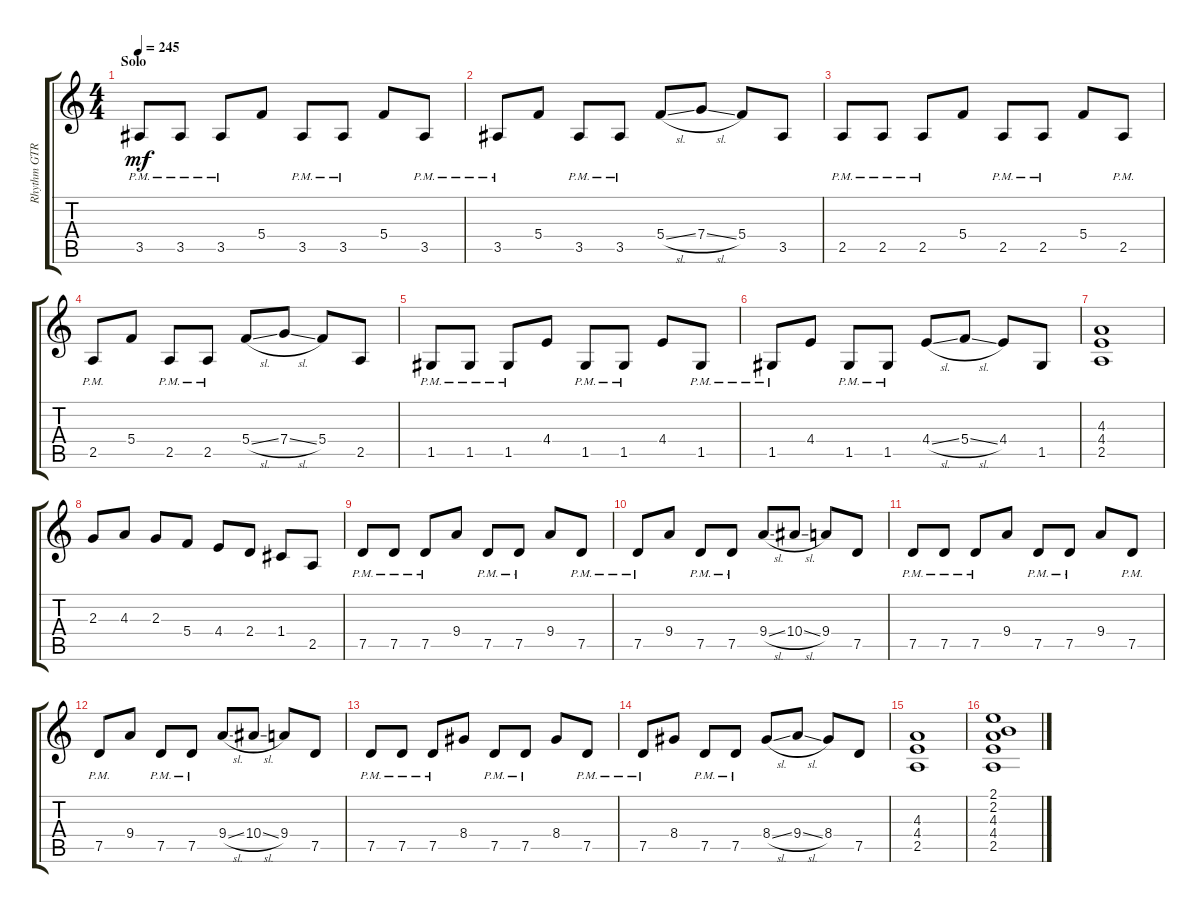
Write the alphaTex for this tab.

\track ("Rhythm GTR 2" "Rhythm GTR") {instrument distortionguitar}
\staff {score tabs}
\tuning (D4 A3 F3 C3 G2 D2) {hide}
\ts (4 4)
\section ("" "Solo")
\tempo 245
\clef g2
\ks aminor
3.5{pm}.8{dy mf} 3.5{pm}.8 3.5{pm}.8 5.4.8 3.5{pm}.8 3.5{pm}.8 5.4.8 3.5{pm}.8 |
3.5{pm}.8 5.4.8 3.5{pm}.8 3.5{pm}.8 5.4{sl}.8 7.4{sl}.8 5.4.8 3.5.8 |
2.5{pm}.8 2.5{pm}.8 2.5{pm}.8 5.4.8 2.5{pm}.8 2.5{pm}.8 5.4.8 2.5{pm}.8 |
2.5{pm}.8 5.4.8 2.5{pm}.8 2.5{pm}.8 5.4{sl}.8 7.4{sl}.8 5.4.8 2.5.8 |
1.5{pm}.8 1.5{pm}.8 1.5{pm}.8 4.4.8 1.5{pm}.8 1.5{pm}.8 4.4.8 1.5{pm}.8 |
1.5{pm}.8 4.4.8 1.5{pm}.8 1.5{pm}.8 4.4{sl}.8 5.4{sl}.8 4.4.8 1.5.8 |
(4.3 4.4 2.5).1 |
2.3.8 4.3.8 2.3.8 5.4.8 4.4.8 2.4.8 1.4.8 2.5.8 |
7.5{pm}.8 7.5{pm}.8 7.5{pm}.8 9.4.8 7.5{pm}.8 7.5{pm}.8 9.4.8 7.5{pm}.8 |
7.5{pm}.8 9.4.8 7.5{pm}.8 7.5{pm}.8 9.4{sl}.8 10.4{sl}.8 9.4.8 7.5.8 |
7.5{pm}.8 7.5{pm}.8 7.5{pm}.8 9.4.8 7.5{pm}.8 7.5{pm}.8 9.4.8 7.5{pm}.8 |
7.5{pm}.8 9.4.8 7.5{pm}.8 7.5{pm}.8 9.4{sl}.8 10.4{sl}.8 9.4.8 7.5.8 |
7.5{pm}.8 7.5{pm}.8 7.5{pm}.8 8.4.8 7.5{pm}.8 7.5{pm}.8 8.4.8 7.5{pm}.8 |
7.5{pm}.8 8.4.8 7.5{pm}.8 7.5{pm}.8 8.4{sl}.8 9.4{sl}.8 8.4.8 7.5.8 |
(4.3 4.4 2.5).1 |
(2.1 2.2 4.3 4.4 2.5).1
